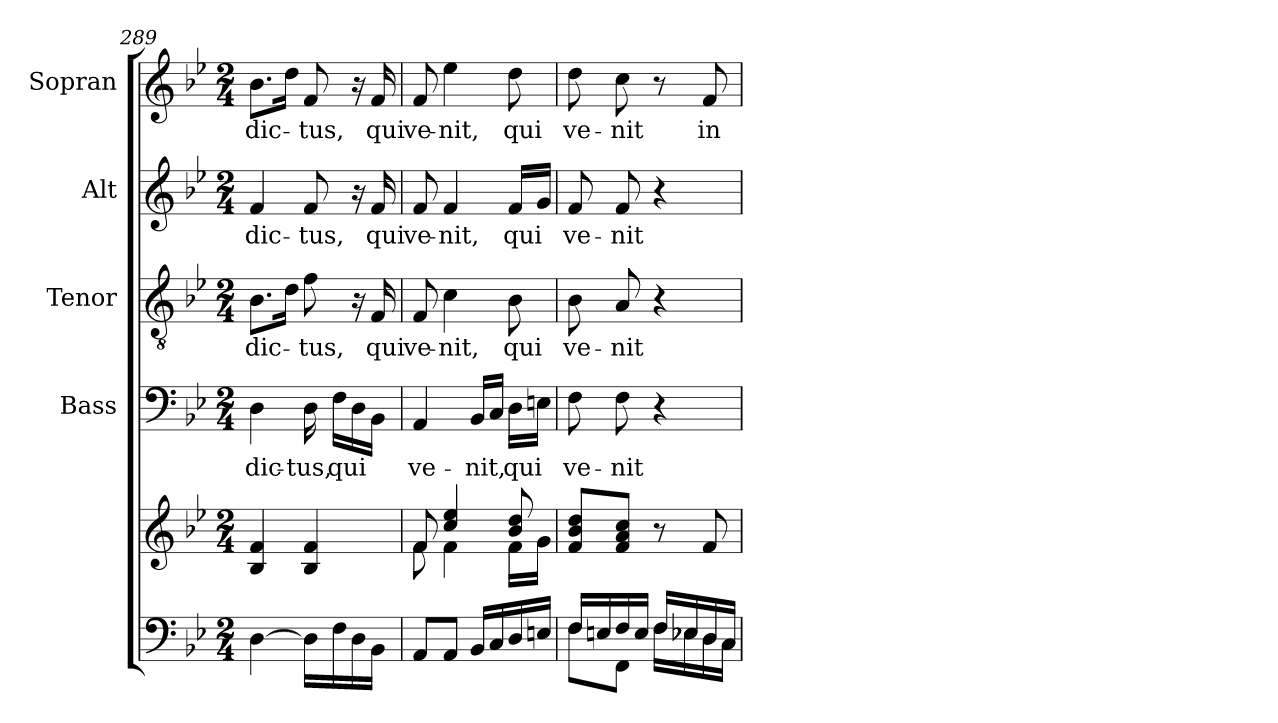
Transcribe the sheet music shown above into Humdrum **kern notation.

**kern	**kern	**kern	**text	**kern	**text	**kern	**text	**kern	**text
*part5	*part5	*part4	*part4	*part3	*part3	*part2	*part2	*part1	*part1
*staff6	*staff5	*staff4	*staff4	*staff3	*staff3	*staff2	*staff2	*staff1	*staff1
*	*	*I"Bass	*	*I"Tenor	*	*I"Alt	*	*I"Sopran	*
*	*	*I'B.	*	*I'T.	*	*I'A.	*	*I'S.	*
*clefF4	*clefG2	*clefF4	*	*clefGv2	*	*clefG2	*	*clefG2	*
*k[b-e-]	*k[b-e-]	*k[b-e-]	*	*k[b-e-]	*	*k[b-e-]	*	*k[b-e-]	*
*B-:	*B-:	*B-:	*	*B-:	*	*B-:	*	*B-:	*
*M2/4	*M2/4	*M2/4	*	*M2/4	*	*M2/4	*	*M2/4	*
=289	=289	=289	=289	=289	=289	=289	=289	=289	=289
!	!	!	!LO:LY:b	!	!LO:LY:b	!	!LO:LY:b	!	!LO:LY:b
[4D\	4B-/ 4f/	4D\	-dic-	8.B-\L	-dic-	4f/	-dic-	8.b-\L	-dic-
.	.	.	.	16d\Jk	.	.	.	16dd\Jk	.
!	!	!	!LO:LY:b	!	!LO:LY:b	!	!LO:LY:b	!	!LO:LY:b
16D\LL]	4B-/ 4f/	16D\	-tus,	8f\	-tus,	8f/	-tus,	8f/	-tus,
!	!	!	!LO:LY:b	!	!	!	!	!	!
16F\	.	16F\LL	qui	.	.	.	.	.	.
16D\	.	16D\	.	16r	.	16r	.	16r	.
!	!	!	!	!	!LO:LY:b	!	!LO:LY:b	!	!LO:LY:b
16BB-\JJ	.	16BB-\JJ	.	16F/	qui	16f/	qui	16f/	qui
=290	=290	=290	=290	=290	=290	=290	=290	=290	=290
*	*^	*	*	*	*	*	*	*	*
!	!	!	!	!LO:LY:b	!	!LO:LY:b	!	!LO:LY:b	!	!LO:LY:b
8AA/L	8f/	8f\	4AA/	ve-	8F/	ve-	8f/	ve-	8f/	ve-
!	!	!	!	!	!	!LO:LY:b	!	!LO:LY:b	!	!LO:LY:b
8AA/J	4cc/ 4ee-/	4f\	.	.	4c\	-nit,	4f/	-nit,	4ee-\	-nit,
!	!	!	!	!LO:LY:b	!	!	!	!	!	!
16BB-/LL	.	.	16BB-/LL	-nit,	.	.	.	.	.	.
16C/	.	.	16C/JJ	.	.	.	.	.	.	.
!	!	!	!	!LO:LY:b	!	!LO:LY:b	!	!LO:LY:b	!	!LO:LY:b
16D/	8b-/ 8dd/	16f\LL	16D\LL	qui	8B-\	qui	16f/LL	qui	8dd\	qui
16En/JJ	.	16g\JJ	16En\JJ	.	.	.	16g/JJ	.	.	.
=291	=291	=291	=291	=291	=291	=291	=291	=291	=291	=291
*^	*	*	*	*	*	*	*	*	*	*
!	!	!	!	!	!LO:LY:b	!	!LO:LY:b	!	!LO:LY:b	!	!LO:LY:b
*	*	*v	*v	*	*	*	*	*	*	*	*
16F/LL	8F\L	8f/ 8b-/ 8dd/L	8F\	ve-	8B-\	ve-	8f/	ve-	8dd\	ve-
16En/	.	.	.	.	.	.	.	.	.	.
!	!	!	!	!LO:LY:b	!	!LO:LY:b	!	!LO:LY:b	!	!LO:LY:b
16F/	8FF\J	8f/ 8a/ 8cc/J	8F\	-nit	8A/	-nit	8f/	-nit	8cc\	-nit
16E/JJ	.	.	.	.	.	.	.	.	.	.
16F/LL	16F\LL	8r	4r	.	4r	.	4r	.	8r	.
16E-X/	16E-\	.	.	.	.	.	.	.	.	.
!	!	!	!	!	!	!	!	!	!	!LO:LY:b
16D/	16D\	8f/	.	.	.	.	.	.	8f/	in
16C/JJ	16C\JJ	.	.	.	.	.	.	.	.	.
*v	*v	*	*	*	*	*	*	*	*	*
=	=	=	=	=	=	=	=	=	=
*-	*-	*-	*-	*-	*-	*-	*-	*-	*-
